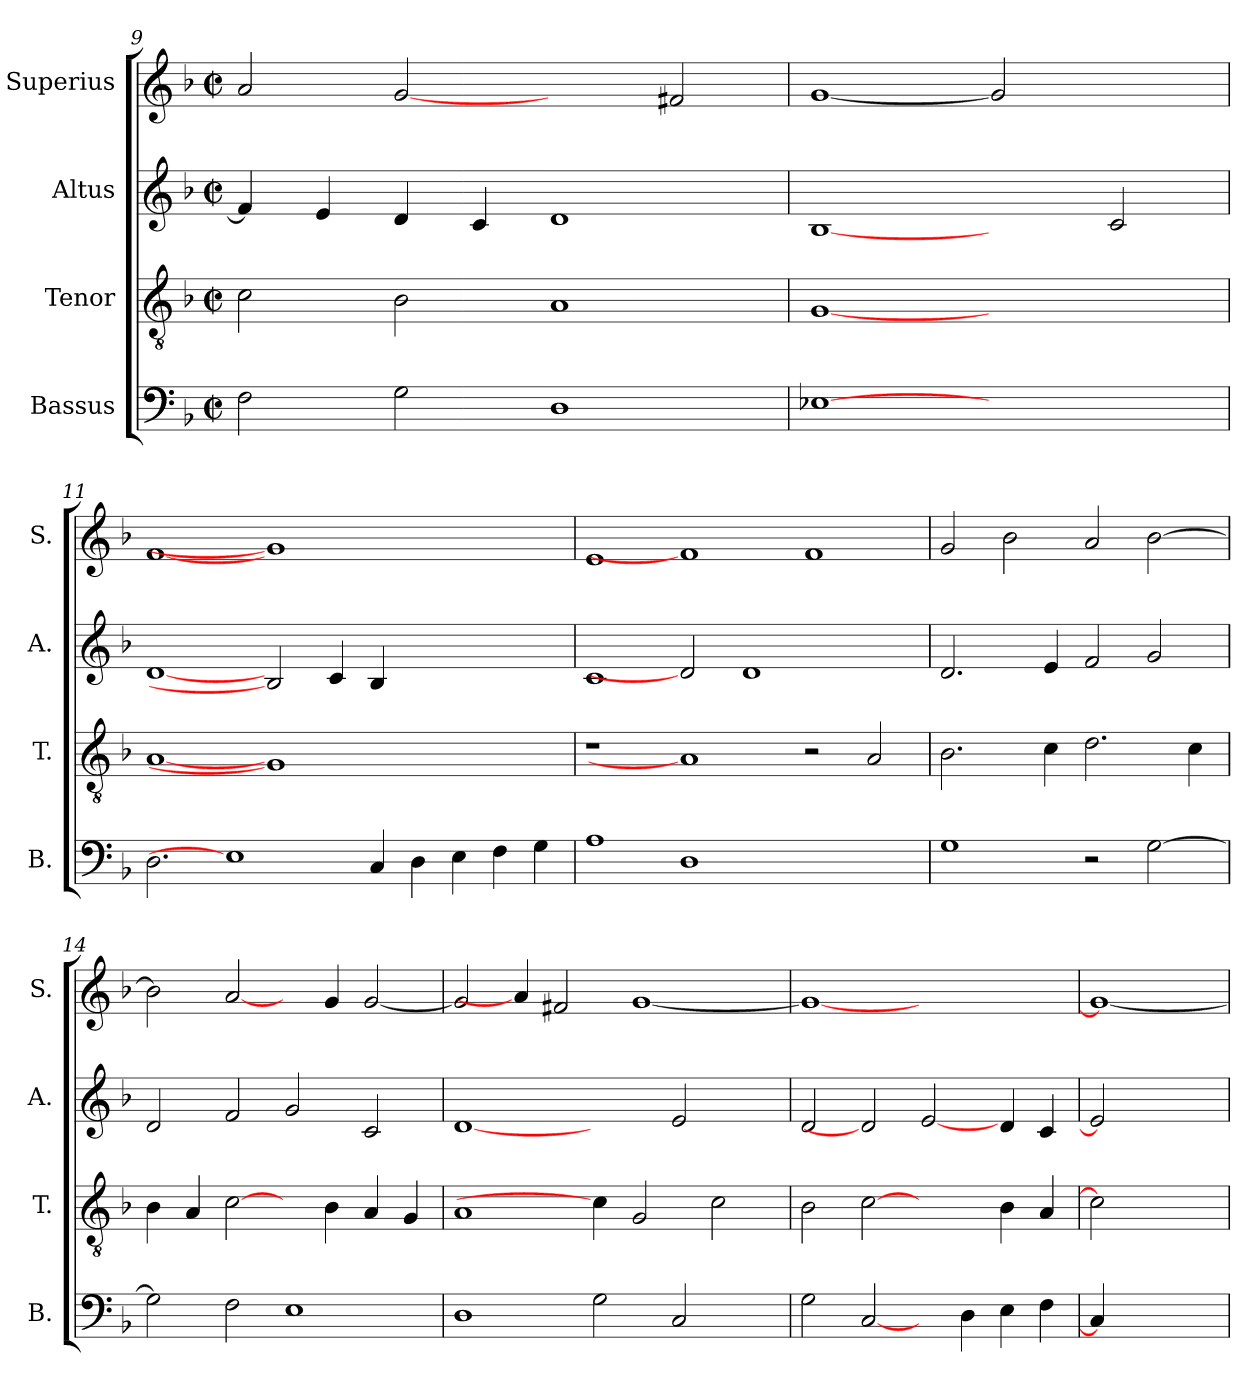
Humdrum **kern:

**kern	**kern	**kern	**kern
*part4	*part3	*part2	*part1
*staff4	*staff3	*staff2	*staff1
*I"Bassus	*I"Tenor	*I"Altus	*I"Superius
*I'B.	*I'T.	*I'A.	*I'S.
*clefF4	*clefGv2	*clefG2	*clefG2
*	*ITrd7c12	*	*
*k[b-]	*k[b-]	*k[b-]	*k[b-]
*F:	*F:	*F:	*F:
*M2/2	*M2/2	*M2/2	*M2/2
*met(c|)	*met(c|)	*met(c|)	*met(c|)
=9	=9	=9	=9
2Fi\	2Ci\	4fi/]	2ai/
.	.	4ei/	.
2Gi\	2BB-i\	4di/	[2gi
.	.	4ci/	.
1Di	1AAi	1di	2ryy
.	.	.	2f#Xi/
=10	=10	=10	=10
[1E-Xi	[1GGi	[1B-i	[1gi
1ryy	1ryy	2ryy	2gi]
.	.	2ci/	2ryy
!!LO:PB:g=z
=11	=11	=11	=11
2.Di\	[1AAi	[1di	[1fi
1E-i]	.	.	.
.	1GGi]	2B-i]	1gi]
.	.	4ci/	.
4Ci/	.	4B-i/	.
4Di\	1ryy	1ryy	1ryy
4Ei\	.	.	.
4Fi\	.	.	.
4Gi\	.	.	.
=12	=12	=12	=12
1Ai	1r	1ci	1ei
1Di	1AAi]	2di]	1fi]
.	.	1di	.
1ryy	2r	.	1fi
.	2AAi/	2ryy	.
=13	=13	=13	=13
1Gi	2.BB-i\	2.di/	2gi/
.	.	.	2b-i\
.	4Ci\	4ei/	.
2r	2.Di\	2fi/	2ai/
[>2Gi\	.	2gi/	[>2b-i\
.	4Ci\	.	.
=14	=14	=14	=14
2Gi\]	4BB-i\	2di/	2b-i\]
.	4AAi/	.	.
2Fi\	[2Ci\	2fi/	[2ai/
1Ei	4ryy	2gi/	4ryy
.	4BB-i\	.	4gi/
.	4AAi/	2ci/	[<2gi/
.	4GGi/	.	.
=15	=15	=15	=15
1Di	1AAi	[1di	2gi/]
.	.	.	4ai/]
.	.	.	2f#Xi/
2Gi\	4Ci\]	2ryy	.
.	2GGi/	.	[<1gi
2Ci/	.	2ei/	.
.	2Ci\	.	.
4ryy	.	4ryy	.
!!LO:LB:g=z
=16	=16	=16	=16
2Gi\	2BB-i\	2di/	1gi_<
[2Ci/	[2Ci	2di]	.
4ryy	2ryy	[2ei	1ryy
4Di\	.	.	.
4Ei\	4BB-i\	4di/	.
4Fi\	4AAi/	4ci/	.
=17	=17	=17	=17
4Ci/]	2Ci]	2ei]	1gi_
2.ryy	.	.	.
.	2ryy	2ryy	.
=	=	=	=
*-	*-	*-	*-
